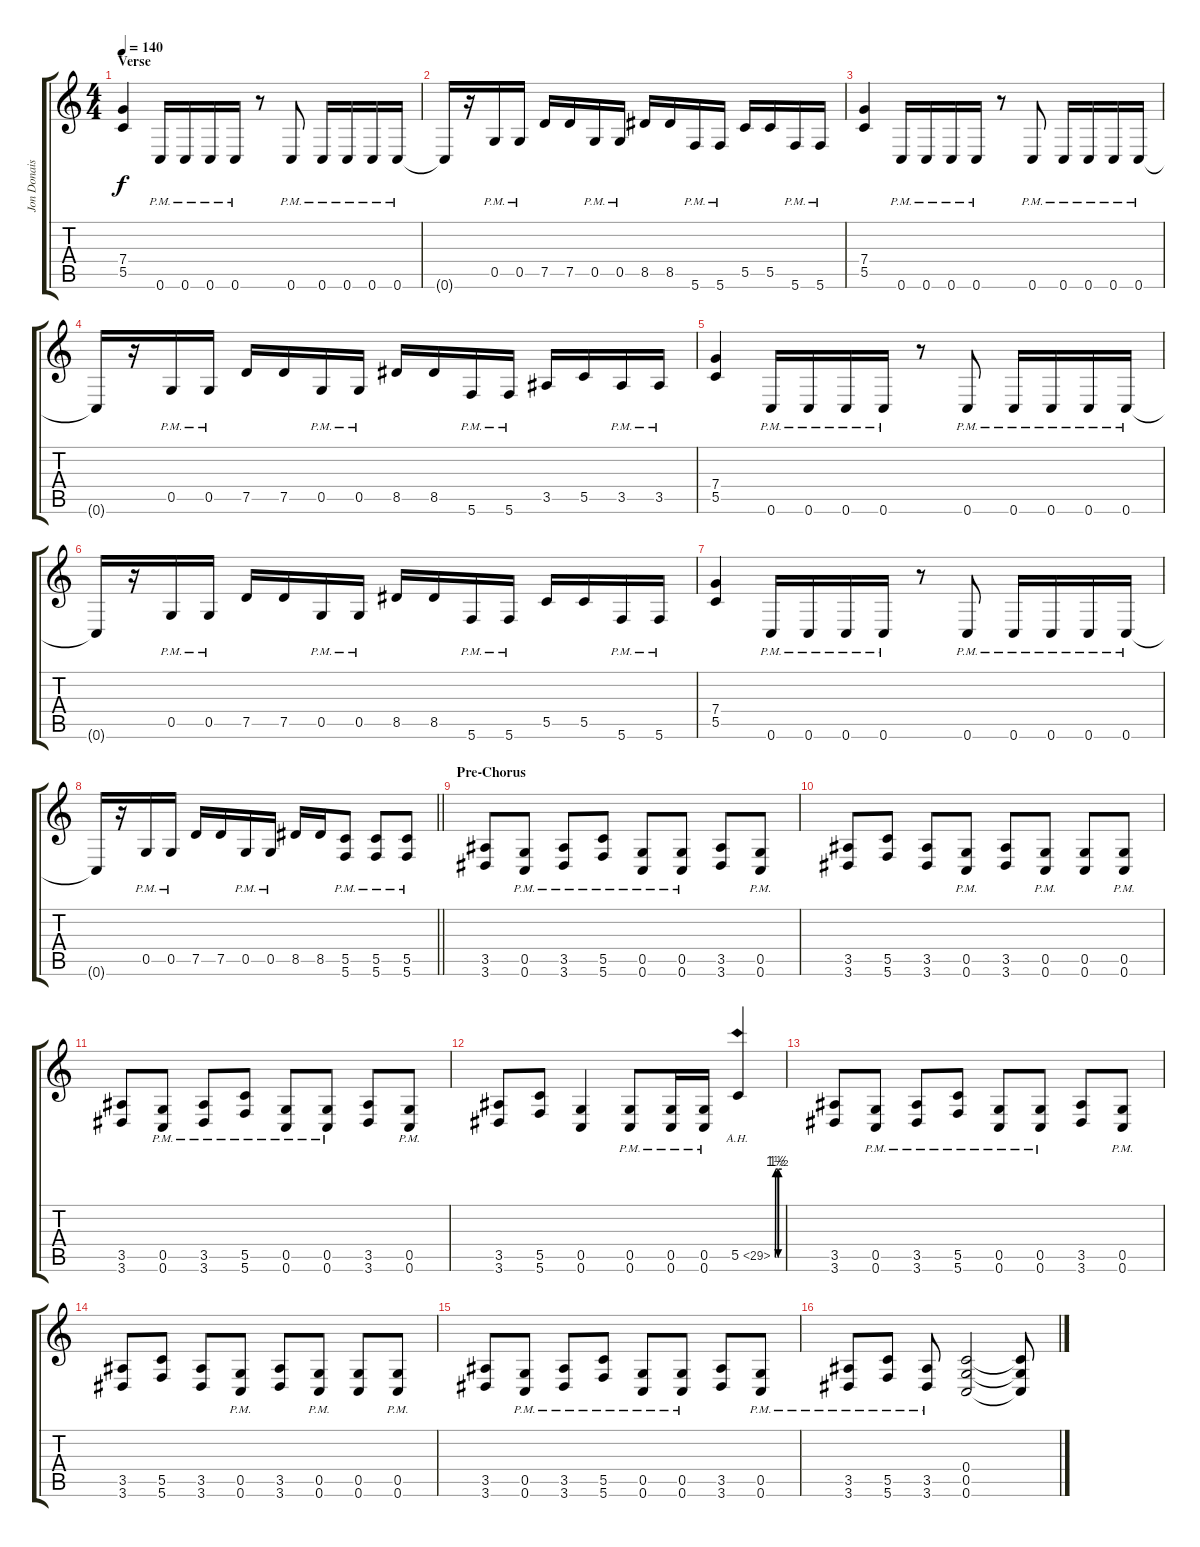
\track ("Jon Donais" "Jon Donais") {instrument distortionguitar}
\staff {score tabs}
\tuning (D4 A3 F3 C3 G2 C2) {hide}
\ts (4 4)
\section ("" "Verse")
\tempo 140
\clef g2
\ks c
(7.4 5.5).4{dy f} 0.6{pm}.16 0.6{pm}.16 0.6{pm}.16 0.6{pm}.16 r.8 0.6{pm}.8 0.6{pm}.16 0.6{pm}.16 0.6{pm}.16 0.6{pm}.16 |
0.6{t}.16 r.16 0.5{pm}.16 0.5{pm}.16 7.5.16 7.5.16 0.5{pm}.16 0.5{pm}.16 8.5.16 8.5.16 5.6{pm}.16 5.6{pm}.16 5.5.16 5.5.16 5.6{pm}.16 5.6{pm}.16 |
(7.4 5.5).4 0.6{pm}.16 0.6{pm}.16 0.6{pm}.16 0.6{pm}.16 r.8 0.6{pm}.8 0.6{pm}.16 0.6{pm}.16 0.6{pm}.16 0.6{pm}.16 |
0.6{t}.16 r.16 0.5{pm}.16 0.5{pm}.16 7.5.16 7.5.16 0.5{pm}.16 0.5{pm}.16 8.5.16 8.5.16 5.6{pm}.16 5.6{pm}.16 3.5.16 5.5.16 3.5{pm}.16 3.5{pm}.16 |
(7.4 5.5).4 0.6{pm}.16 0.6{pm}.16 0.6{pm}.16 0.6{pm}.16 r.8 0.6{pm}.8 0.6{pm}.16 0.6{pm}.16 0.6{pm}.16 0.6{pm}.16 |
0.6{t}.16 r.16 0.5{pm}.16 0.5{pm}.16 7.5.16 7.5.16 0.5{pm}.16 0.5{pm}.16 8.5.16 8.5.16 5.6{pm}.16 5.6{pm}.16 5.5.16 5.5.16 5.6{pm}.16 5.6{pm}.16 |
(7.4 5.5).4 0.6{pm}.16 0.6{pm}.16 0.6{pm}.16 0.6{pm}.16 r.8 0.6{pm}.8 0.6{pm}.16 0.6{pm}.16 0.6{pm}.16 0.6{pm}.16 |
\barLineRight lightlight
0.6{t}.16 r.16 0.5{pm}.16 0.5{pm}.16 7.5.16 7.5.16 0.5{pm}.16 0.5{pm}.16 8.5.16 8.5.16 (5.5{pm} 5.6{pm}).8 (5.5{pm} 5.6{pm}).8 (5.5{pm} 5.6{pm}).8 |
\section ("" "Pre-Chorus")
(3.5 3.6).8 (0.5{pm} 0.6{pm}).8 (3.5{pm} 3.6{pm}).8 (5.5{pm} 5.6{pm}).8 (0.5{pm} 0.6{pm}).8 (0.5{pm} 0.6{pm}).8 (3.5 3.6).8 (0.5{pm} 0.6{pm}).8 |
(3.5 3.6).8 (5.5 5.6).8 (3.5 3.6).8 (0.5{pm} 0.6{pm}).8 (3.5 3.6).8 (0.5{pm} 0.6{pm}).8 (0.5 0.6).8 (0.5{pm} 0.6{pm}).8 |
(3.5 3.6).8 (0.5{pm} 0.6{pm}).8 (3.5{pm} 3.6{pm}).8 (5.5{pm} 5.6{pm}).8 (0.5{pm} 0.6{pm}).8 (0.5{pm} 0.6{pm}).8 (3.5 3.6).8 (0.5{pm} 0.6{pm}).8 |
(3.5 3.6).8 (5.5 5.6).8 (0.5 0.6).4 (0.5{pm} 0.6{pm}).8 (0.5{pm} 0.6{pm}).16 (0.5{pm} 0.6{pm}).16 5.5{be (custom 0 0 4 6 22 6 27 0 31 6 60 6) ah 24}.4 |
(3.5 3.6).8 (0.5{pm} 0.6{pm}).8 (3.5{pm} 3.6{pm}).8 (5.5{pm} 5.6{pm}).8 (0.5{pm} 0.6{pm}).8 (0.5{pm} 0.6{pm}).8 (3.5 3.6).8 (0.5{pm} 0.6{pm}).8 |
(3.5 3.6).8 (5.5 5.6).8 (3.5 3.6).8 (0.5{pm} 0.6{pm}).8 (3.5 3.6).8 (0.5{pm} 0.6{pm}).8 (0.5 0.6).8 (0.5{pm} 0.6{pm}).8 |
(3.5 3.6).8 (0.5{pm} 0.6{pm}).8 (3.5{pm} 3.6{pm}).8 (5.5{pm} 5.6{pm}).8 (0.5{pm} 0.6{pm}).8 (0.5{pm} 0.6{pm}).8 (3.5 3.6).8 (0.5{pm} 0.6{pm}).8 |
(3.5{pm} 3.6{pm}).8 (5.5{pm} 5.6{pm}).8 (3.5{pm} 3.6{pm}).8 (0.4 0.5 0.6).2 (0.4{t} 0.5{t} 0.6{t}).8
